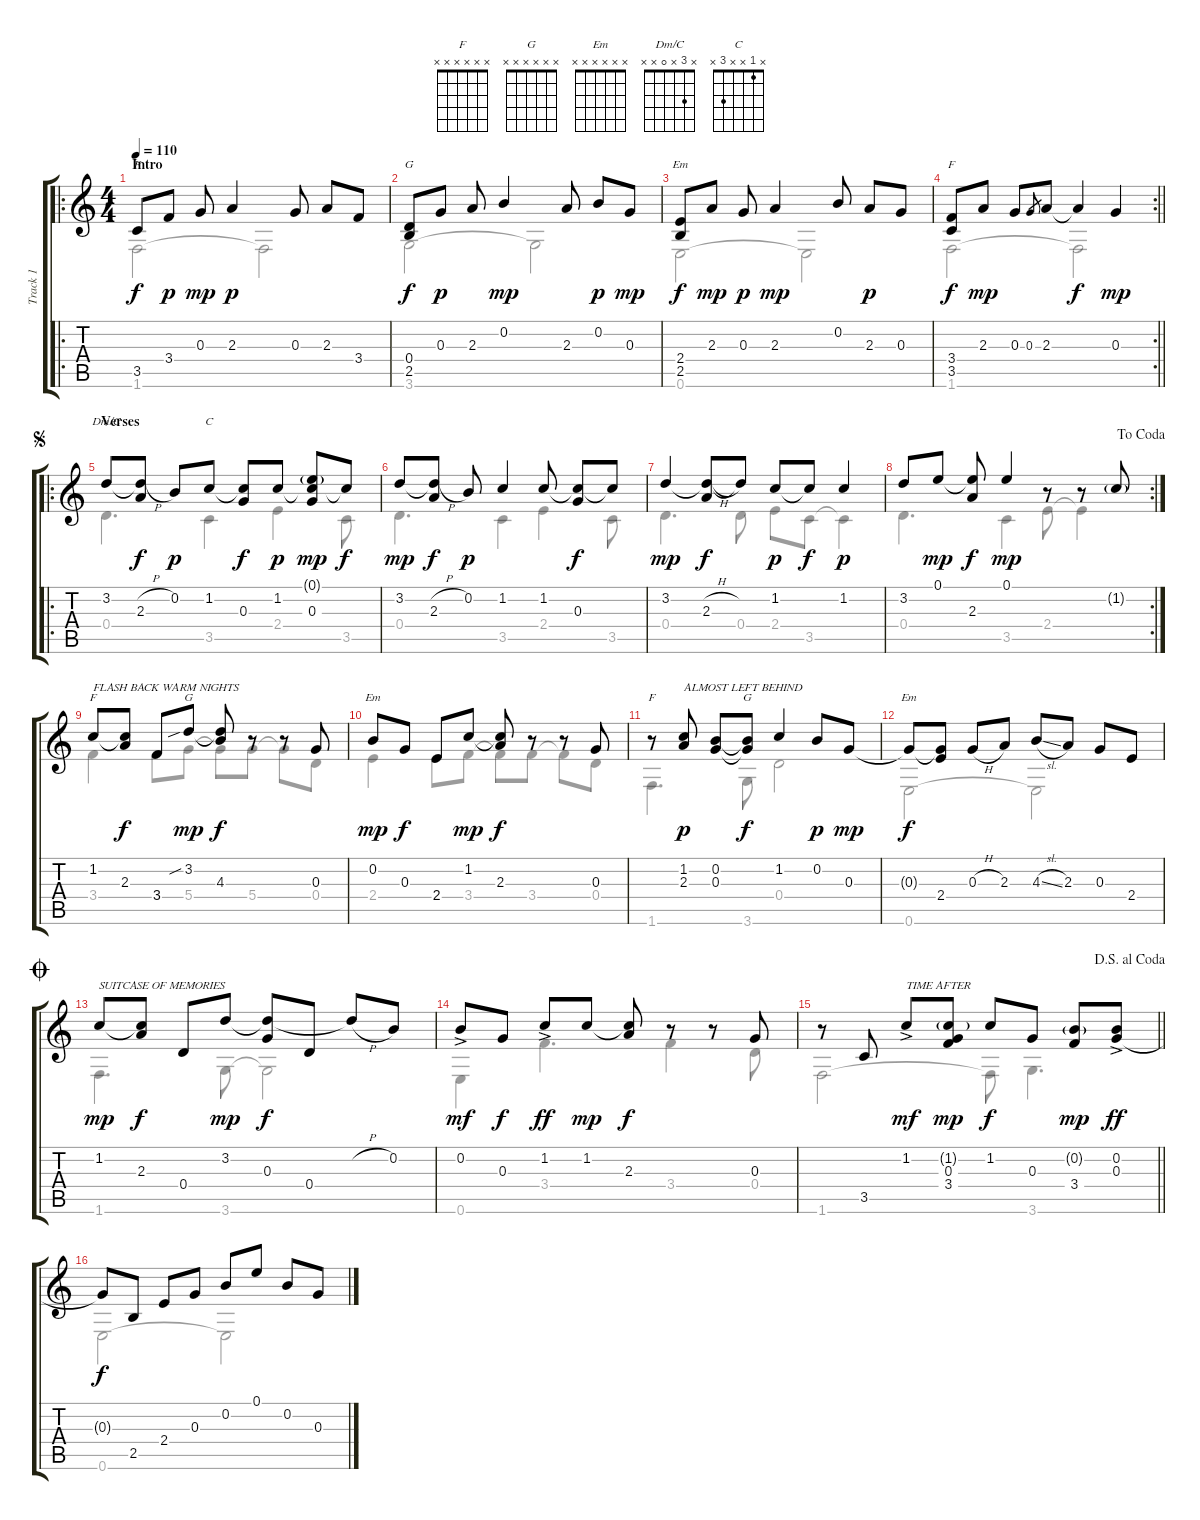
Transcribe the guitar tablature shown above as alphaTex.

\track ("Track 1" "Track 1") {instrument acousticguitarsteel}
\staff {score tabs}
\tuning (E4 B3 G3 D3 A2 E2) {hide}
\chord ("F" x x x x 3 1)
\chord ("G" x x x 0 2 3)
\chord ("Em" x x x 2 2 0) {barre 2}
\chord ("F" x x x 3 3 1) {barre 3}
\chord ("Dm/C" x 3 x 0 x x)
\chord ("C" x 1 x x 3 x)
\chord ("F" x 1 x 3 x x)
\chord ("G" x 3 x 5 x x)
\chord ("Em" x 0 x 2 x x)
\chord ("F" x x x x x x)
\chord ("G" x x x x x x)
\chord ("Em" x x x x x x)
\voice
\ro
\ts (4 4)
\section ("" "Intro")
\tempo 110
\clef g2
\ks c
3.5.8{ch "F" dy f instrument acousticguitarsteel} 3.4.8{dy p} 0.3.8{dy mp} 2.3.4{dy p} 0.3.8 2.3.8 3.4.8 |
(0.4 2.5).8{ch "G" dy f} 0.3.8{dy p} 2.3.8 0.2.4{dy mp} 2.3.8 0.2.8{dy p} 0.3.8{dy mp} |
(2.4 2.5).8{ch "Em" dy f} 2.3.8{dy mp} 0.3.8{dy p} 2.3.4{dy mp} 0.2.8 2.3.8{dy p} 0.3.8 |
\rc 2
\barLineRight lightlight
(3.4 3.5).8{ch "F" dy f} 2.3.8{dy mp} 0.3.8 0.3.8{gr} 2.3.8 2.3{t}.4{dy f} 0.3.4{dy mp} |
\ro
\section ("" "Verses")
\jump segno
3.2.8{ch "Dm/C"} (3.2{h t} 2.3).8{dy f} 0.2.8{dy p} 1.2.8{ch "C"} (1.2{t} 0.3).8{dy f} 1.2.8{dy p} (0.1{g} 1.2{t} 0.3).8{dy mp} 1.2{t}.8{dy f} |
3.2.8{dy mp} (3.2{h t} 2.3).8{dy f} 0.2.8{dy p} 1.2.4 1.2.8 (1.2{t} 0.3).8{dy f} 1.2{t}.8 |
3.2.4{dy mp} (3.2{h t} 2.3).8{dy f} 3.2{t}.8 1.2.8{dy p} 1.2{t}.8{dy f} 1.2.4{dy p} |
\rc 2
\jump dacoda
3.2.8 0.1.8{dy mp} (0.1{t} 2.3).8{dy f} 0.1.4{dy mp} r.8 r.8 1.2{g}.8 |
1.2.8{ch "F" txt "FLASH BACK WARM NIGHTS"} (1.2{t} 2.3).8{dy f} 3.4.8 3.2{sib}.8{ch "G" dy mp} (3.2{t} 4.3).8{dy f} r.8 r.8 0.3.8 |
0.2.8{ch "Em" dy mp} 0.3.8{dy f} 2.4.8 1.2.8{dy mp} (1.2{t} 2.3).8{dy f} r.8 r.8 0.3.8 |
r.8{ch "F"} (1.2 2.3).8{txt "ALMOST LEFT BEHIND" dy p} (0.2 0.3).8 (0.2{t} 0.3{t}).8{ch "G" dy f} 1.2.4 0.2.8{dy p} 0.3.8{dy mp} |
0.3{t}.8{ch "Em" dy f} (0.3{t} 2.4).8 0.3{h}.8 2.3.8 4.3{sl}.8 2.3.8 0.3.8 2.4.8 |
\jump coda
1.2.8{txt "SUITCASE OF MEMORIES" dy mp} (1.2{t} 2.3).8{dy f} 0.4.8 3.2.8{dy mp} (3.2{t} 0.3).8{dy f} 0.4.8 3.2{h t}.8 0.2.8 |
0.2{ac}.8{dy mf} 0.3.8{dy f} 1.2{ac}.8{dy ff} 1.2.8{dy mp} (1.2{t} 2.3).8{dy f} r.8 r.8 0.3.8 |
\jump dalsegnoalcoda
\barLineRight lightlight
r.8 3.5.8 1.2{ac}.8{txt "TIME AFTER" dy mf} (1.2{g} 0.3 3.4).8{dy mp} 1.2.8{dy f} 0.3.8 (0.2{g} 3.4).8{dy mp} (0.2 0.3{ac}).8{dy ff} |
0.3{t}.8{dy f} 2.5.8 2.4.8 0.3.8 0.2.8 0.1.8 0.2.8 0.3.8
\voice
\clef g2
\ottava regular
\simile none
\ks c
1.6.2{dy f} 1.6{t}.2 |
3.6.2 3.6{t}.2 |
0.6.2 0.6{t}.2 |
\barLineRight lightlight
1.6.2 1.6{t}.2 |
0.4.4{d} 3.5.4 2.4.4 3.5.8 |
0.4.4{d} 3.5.4 2.4.4 3.5.8 |
0.4.4{d} 0.4.8 2.4.8 3.5.8 3.5{t}.4 |
0.4.4{d} 3.5.4 2.4.8 2.4{t}.4 |
3.4.4 3.4.8 5.4.8 5.4{t}.8 5.4.8 5.4{t}.8 0.4.8 |
2.4.4 2.4.8 3.4.8 3.4{t}.8 3.4.8 3.4{t}.8 0.4.8 |
1.6.4{d} 3.6.8 0.4.2 |
0.6.2 0.6{t}.2 |
1.6.4{d} 3.6.8 3.6{t}.2 |
0.6.4 3.4.4{d} 3.4.4 0.4.8 |
\barLineRight lightlight
1.6.2 1.6{t}.8 3.6.4{d} |
0.6.2 0.6{t}.2
